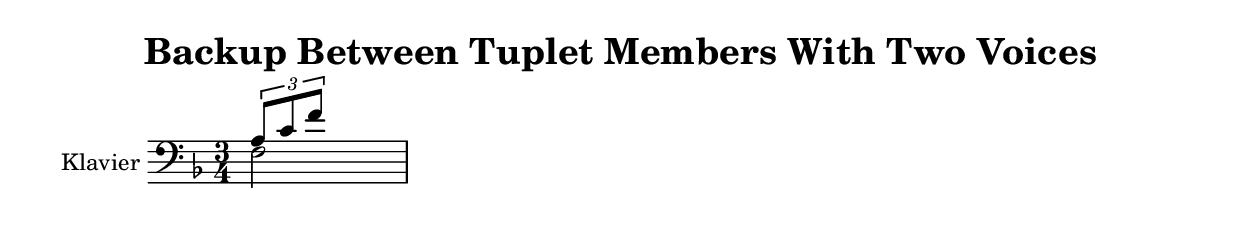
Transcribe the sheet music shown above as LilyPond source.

\version "2.24.4"

\header {
  movementTitle       = "Backup Between Tuplet Members With Two Voices"
  title               = "Backup Between Tuplet Members With Two Voices"
}

\paper {
  % horizontal-shift = 0.0\mm
  % indent = 0.0\mm
  % short-indent = 0.0\mm
  
  % markup-system-spacing-padding = 0.0\mm
  % between-system-space = 0.0\mm
  % page-top-space = 0.0\mm
  
  % page-count = -1
  % system-count = -1
  
  % oddHeaderMarkup = ""
  % evenHeaderMarkup = ""
  % oddFooterMarkup = ""
  % evenFooterMarkup = ""
}

\layout {
  \context { \Score
    autoBeaming = ##f % to display tuplets brackets
  }
  \context { \Voice
  }
}

Part_POne_Staff_One_Voice_One = \absolute {
  \language "nederlands"
  \partial 2
  
  \clef "bass"
  \key f \major
  \numericTimeSignature \time 3/4
  
  \once\override TupletBracket.bracket-visibility = ##t
  \tuplet 3/2 {  \stemUp a8 [
  c' f' ]
  }  | % 0
  \barNumberCheck #1
}

Part_POne_Staff_One_Voice_Two = \absolute {
  \language "nederlands"
  \partial 2
  
  \clef "bass"
  \key f \major
  \numericTimeSignature \time 3/4
  \stemDown f2  | % 1
  \barNumberCheck #1
}

\book {

  \score {
    <<
      
      <<
      
        \new Staff  = "Part_POne_Staff_One"
        \with {
          instrumentName = "Klavier"
          shortInstrumentName = "Pno."
        }
        <<
          \context Voice = "Part_POne_Staff_One_Voice_One" <<
            \voiceOne % out of 2 regular voices
            \Part_POne_Staff_One_Voice_One
          >>
          \context Voice = "Part_POne_Staff_One_Voice_Two" <<
            \voiceTwo % out of 2 regular voices
            \Part_POne_Staff_One_Voice_Two
          >>
        >>
      
      >>
    
    >>
    
    \layout {
      \context { \Score
        autoBeaming = ##f % to display tuplets brackets
      }
      \context { \Voice
      }
    }
    
    \midi {
      \tempo 16 = 360
    }
  }
  
}
